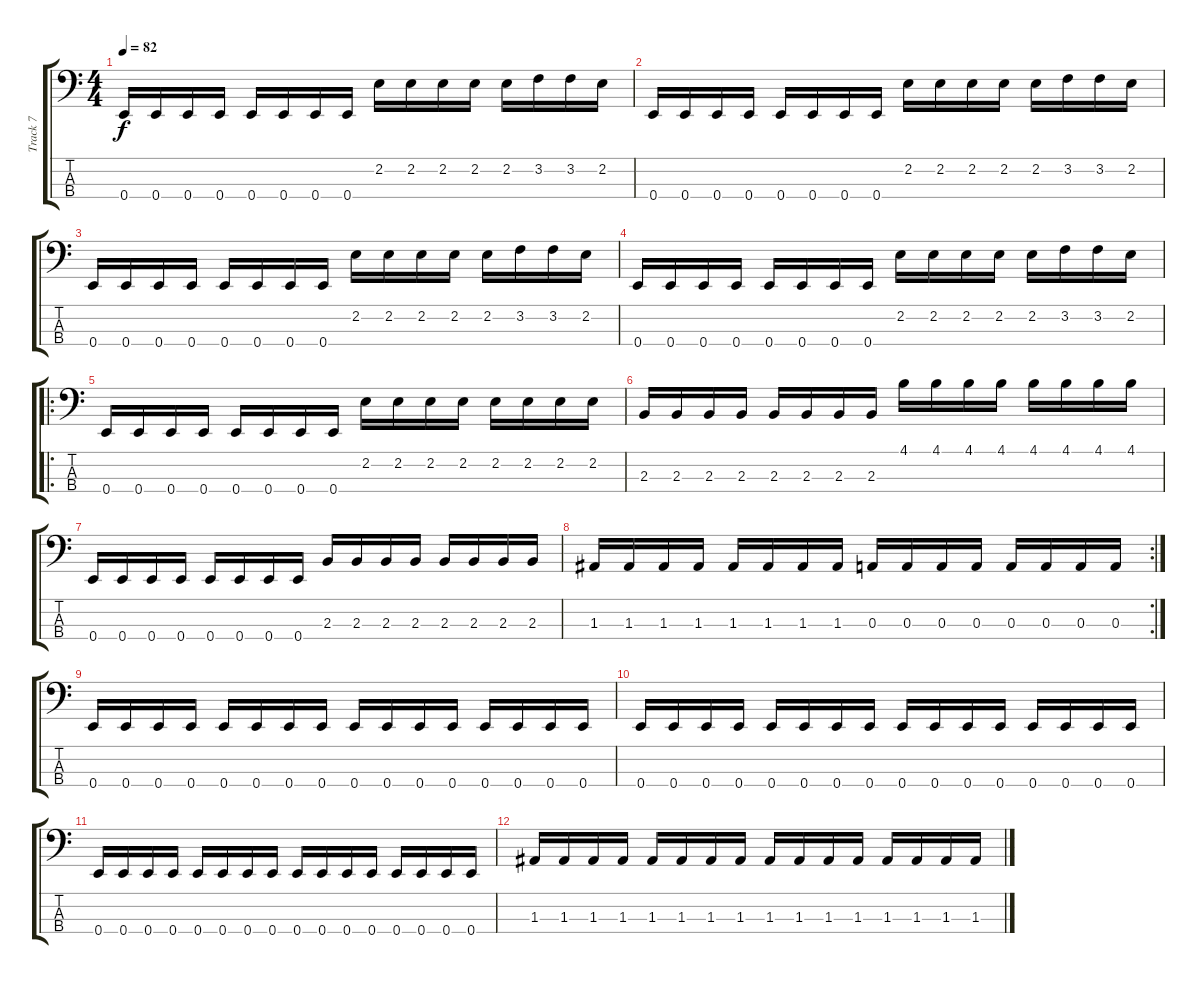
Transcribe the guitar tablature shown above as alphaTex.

\track ("Track 7" "Track 7") {instrument electricbassfinger}
\staff {score tabs}
\tuning (G2 D2 A1 E1) {hide}
\ts (4 4)
\tempo 82
\clef f4
\ks c
0.4.16{dy f} 0.4.16 0.4.16 0.4.16 0.4.16 0.4.16 0.4.16 0.4.16 2.2.16 2.2.16 2.2.16 2.2.16 2.2.16 3.2.16 3.2.16 2.2.16 |
0.4.16 0.4.16 0.4.16 0.4.16 0.4.16 0.4.16 0.4.16 0.4.16 2.2.16 2.2.16 2.2.16 2.2.16 2.2.16 3.2.16 3.2.16 2.2.16 |
0.4.16 0.4.16 0.4.16 0.4.16 0.4.16 0.4.16 0.4.16 0.4.16 2.2.16 2.2.16 2.2.16 2.2.16 2.2.16 3.2.16 3.2.16 2.2.16 |
0.4.16 0.4.16 0.4.16 0.4.16 0.4.16 0.4.16 0.4.16 0.4.16 2.2.16 2.2.16 2.2.16 2.2.16 2.2.16 3.2.16 3.2.16 2.2.16 |
\ro
0.4.16 0.4.16 0.4.16 0.4.16 0.4.16 0.4.16 0.4.16 0.4.16 2.2.16 2.2.16 2.2.16 2.2.16 2.2.16 2.2.16 2.2.16 2.2.16 |
2.3.16 2.3.16 2.3.16 2.3.16 2.3.16 2.3.16 2.3.16 2.3.16 4.1.16 4.1.16 4.1.16 4.1.16 4.1.16 4.1.16 4.1.16 4.1.16 |
0.4.16 0.4.16 0.4.16 0.4.16 0.4.16 0.4.16 0.4.16 0.4.16 2.3.16 2.3.16 2.3.16 2.3.16 2.3.16 2.3.16 2.3.16 2.3.16 |
\rc 2
1.3.16 1.3.16 1.3.16 1.3.16 1.3.16 1.3.16 1.3.16 1.3.16 0.3.16 0.3.16 0.3.16 0.3.16 0.3.16 0.3.16 0.3.16 0.3.16 |
0.4.16 0.4.16 0.4.16 0.4.16 0.4.16 0.4.16 0.4.16 0.4.16 0.4.16 0.4.16 0.4.16 0.4.16 0.4.16 0.4.16 0.4.16 0.4.16 |
0.4.16 0.4.16 0.4.16 0.4.16 0.4.16 0.4.16 0.4.16 0.4.16 0.4.16 0.4.16 0.4.16 0.4.16 0.4.16 0.4.16 0.4.16 0.4.16 |
0.4.16 0.4.16 0.4.16 0.4.16 0.4.16 0.4.16 0.4.16 0.4.16 0.4.16 0.4.16 0.4.16 0.4.16 0.4.16 0.4.16 0.4.16 0.4.16 |
1.3.16 1.3.16 1.3.16 1.3.16 1.3.16 1.3.16 1.3.16 1.3.16 1.3.16 1.3.16 1.3.16 1.3.16 1.3.16 1.3.16 1.3.16 1.3.16
